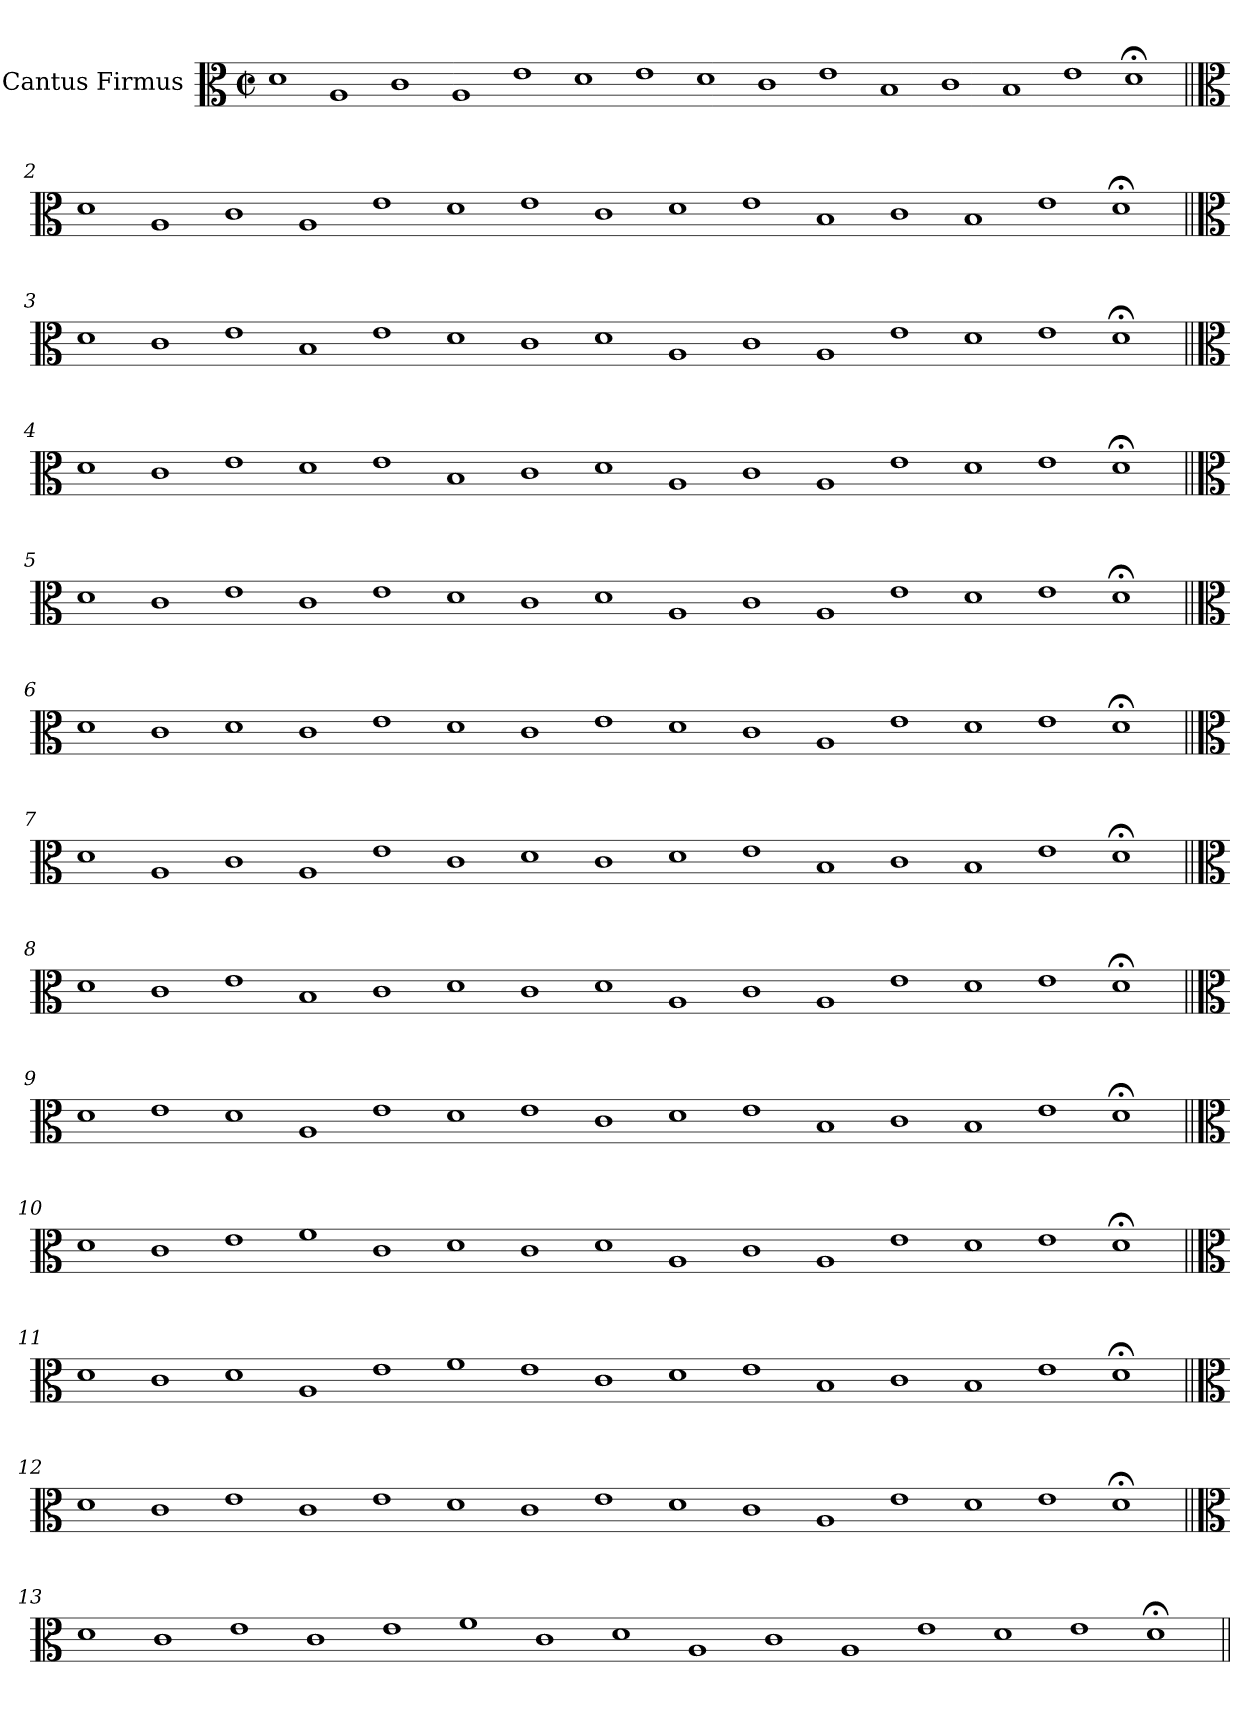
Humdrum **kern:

**kern
*part1
*staff1
*I"Cantus Firmus
*I'cf
!!LO:LB:g=z
*clefC3
*k[]
*M2/2
*met(c|)
*MM420
=1
1d
1A
1c
1A
1e
1d
1e
1d
1c
1e
1B
1c
1B
1e
1d;<
!!LO:LB:g=z
=2||
*clefC3
1d
1A
1c
1A
1e
1d
1e
1c
1d
1e
1B
1c
1B
1e
1d;<
!!LO:LB:g=z
=3||
*clefC3
1d
1c
1e
1B
1e
1d
1c
1d
1A
1c
1A
1e
1d
1e
1d;<
!!LO:LB:g=z
=4||
*clefC3
1d
1c
1e
1d
1e
1B
1c
1d
1A
1c
1A
1e
1d
1e
1d;<
!!LO:LB:g=z
=5||
*clefC3
1d
1c
1e
1c
1e
1d
1c
1d
1A
1c
1A
1e
1d
1e
1d;<
!!LO:LB:g=z
=6||
*clefC3
1d
1c
1d
1c
1e
1d
1c
1e
1d
1c
1A
1e
1d
1e
1d;<
!!LO:LB:g=z
=7||
*clefC3
1d
1A
1c
1A
1e
1c
1d
1c
1d
1e
1B
1c
1B
1e
1d;<
!!LO:LB:g=z
=8||
*clefC3
1d
1c
1e
1B
1c
1d
1c
1d
1A
1c
1A
1e
1d
1e
1d;<
!!LO:LB:g=z
=9||
*clefC3
1d
1e
1d
1A
1e
1d
1e
1c
1d
1e
1B
1c
1B
1e
1d;<
!!LO:LB:g=z
=10||
*clefC3
1d
1c
1e
1f
1c
1d
1c
1d
1A
1c
1A
1e
1d
1e
1d;<
!!LO:LB:g=z
=11||
*clefC3
1d
1c
1d
1A
1e
1f
1e
1c
1d
1e
1B
1c
1B
1e
1d;<
!!LO:LB:g=z
=12||
*clefC3
1d
1c
1e
1c
1e
1d
1c
1e
1d
1c
1A
1e
1d
1e
1d;<
!!LO:LB:g=z
=13||
*clefC3
1d
1c
1e
1c
1e
1f
1c
1d
1A
1c
1A
1e
1d
1e
1d;<
=||
*-
